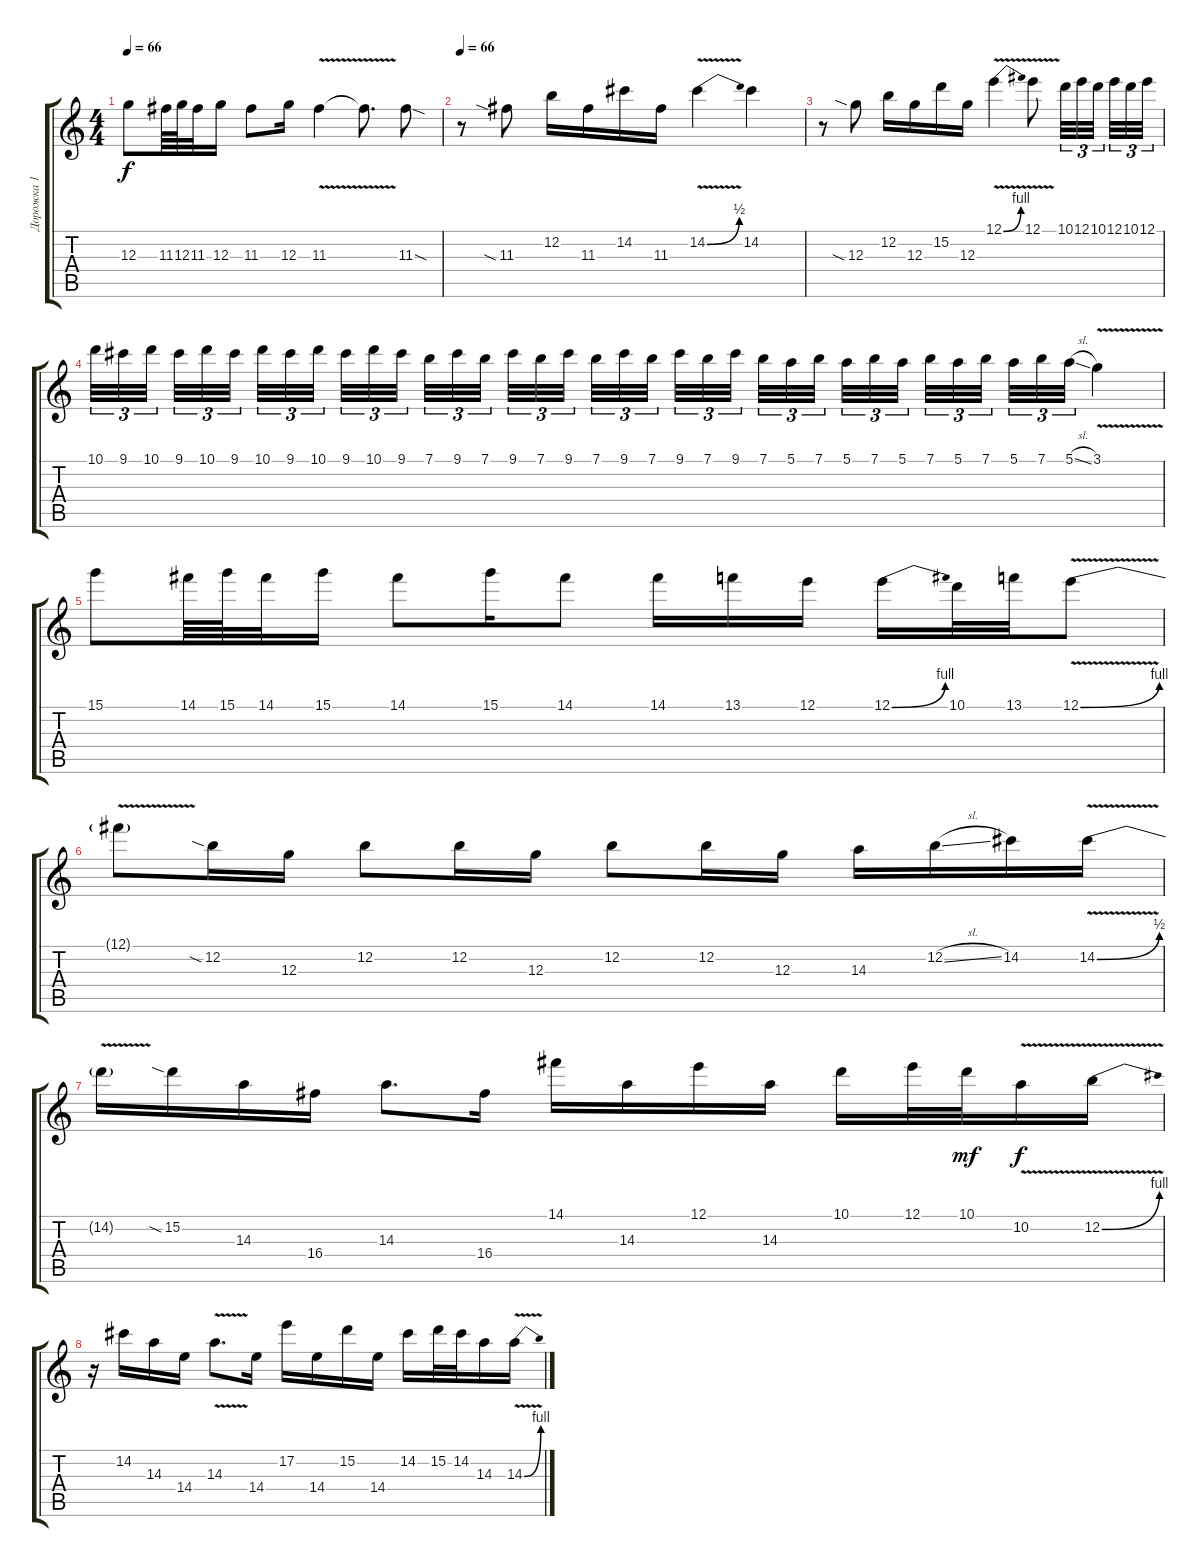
\track ("Дорожка 1" "Дорожка 1") {instrument overdrivenguitar}
\staff {score tabs}
\tuning (E4 B3 G3 D3 A2 E2) {hide}
\ts (4 4)
\tempo 66
\clef g2
\ks c
12.3.8{dy f} 11.3.64 12.3.64 11.3.32 12.3.16 11.3.8 12.3.16 11.3{v}.4 11.3{t}.8{d} 11.3{sod}.8 |
\tempo 66
r.8 11.3{sia}.8 12.2.16 11.3.16 14.2.16 11.3.16 14.2{be (bend 0 0 60 2) v}.4 14.2.4 |
r.8 12.3{sia}.8 12.2.16 12.3.16 15.2.16 12.3.16 12.1{be (bend 0 0 60 4) v}.4 12.1{v}.8 10.1.32{tu (3 2)} 12.1.32{tu (3 2)} 10.1.32{tu (3 2) beam splitsecondary} 12.1.32{tu (3 2)} 10.1.32{tu (3 2)} 12.1.32{tu (3 2)} |
10.1.32{tu (3 2)} 9.1.32{tu (3 2)} 10.1.32{tu (3 2) beam splitsecondary} 9.1.32{tu (3 2)} 10.1.32{tu (3 2)} 9.1.32{tu (3 2) beam splitsecondary} 10.1.32{tu (3 2)} 9.1.32{tu (3 2)} 10.1.32{tu (3 2) beam splitsecondary} 9.1.32{tu (3 2)} 10.1.32{tu (3 2)} 9.1.32{tu (3 2)} 7.1.32{tu (3 2)} 9.1.32{tu (3 2)} 7.1.32{tu (3 2) beam splitsecondary} 9.1.32{tu (3 2)} 7.1.32{tu (3 2)} 9.1.32{tu (3 2) beam splitsecondary} 7.1.32{tu (3 2)} 9.1.32{tu (3 2)} 7.1.32{tu (3 2) beam splitsecondary} 9.1.32{tu (3 2)} 7.1.32{tu (3 2)} 9.1.32{tu (3 2)} 7.1.32{tu (3 2)} 5.1.32{tu (3 2)} 7.1.32{tu (3 2) beam splitsecondary} 5.1.32{tu (3 2)} 7.1.32{tu (3 2)} 5.1.32{tu (3 2) beam splitsecondary} 7.1.32{tu (3 2)} 5.1.32{tu (3 2)} 7.1.32{tu (3 2) beam splitsecondary} 5.1.32{tu (3 2)} 7.1.32{tu (3 2)} 5.1{sl}.32{tu (3 2)} 3.1{v}.4 |
15.1.8 14.1.64 15.1.64 14.1.32 15.1.16 14.1.8 15.1.16 14.1.8 14.1.16 13.1.16 12.1.16 12.1{be (bend 0 0 60 4)}.16 10.1.32 13.1.32 12.1{be (bend 0 0 60 4) v}.8 |
12.1{t}.8 12.2{sia}.16 12.3.16 12.2.8 12.2.16 12.3.16 12.2.8 12.2.16 12.3.16 14.3.16 12.2{sl}.16 14.2.16 14.2{be (bend 0 0 60 2) v}.16 |
14.2{t}.16 15.2{sia}.16 14.3.16 16.4.16 14.3.8{d} 16.4.16 14.1.16 14.3.16 12.1.16 14.3.16 10.1.16 12.1.32 10.1.32{dy mf} 10.2{v}.16{dy f} 12.2{be (bend 0 0 60 4) v}.16 |
r.16 14.2.16 14.3.16 14.4.16 14.3{v}.8{d} 14.4.16 17.2.16 14.4.16 15.2.16 14.4.16 14.2.16 15.2.32 14.2.32 14.3.16 14.3{be (bend 0 0 60 4) v}.16
